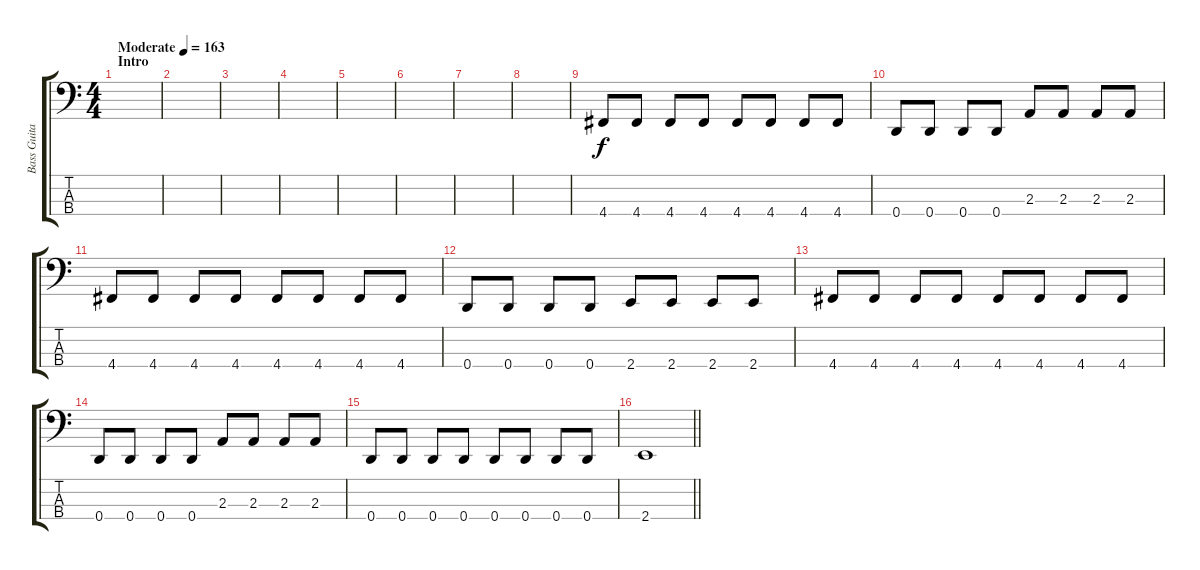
\track ("Bass Guitar" "Bass Guita") {instrument electricbasspick}
\staff {score tabs}
\tuning (F2 C2 G1 D1) {hide}
\ts (4 4)
\section ("" "Intro")
\tempo (163 "Moderate")
\clef f4
\ks c
|
|
|
|
|
|
|
|
4.4.8{instrument synthbass2} 4.4.8 4.4.8 4.4.8 4.4.8 4.4.8 4.4.8 4.4.8 |
0.4.8 0.4.8 0.4.8 0.4.8 2.3.8 2.3.8 2.3.8 2.3.8 |
4.4.8 4.4.8 4.4.8 4.4.8 4.4.8 4.4.8 4.4.8 4.4.8 |
0.4.8 0.4.8 0.4.8 0.4.8 2.4.8 2.4.8 2.4.8 2.4.8 |
4.4.8 4.4.8 4.4.8 4.4.8 4.4.8 4.4.8 4.4.8 4.4.8 |
0.4.8 0.4.8 0.4.8 0.4.8 2.3.8 2.3.8 2.3.8 2.3.8 |
0.4.8 0.4.8 0.4.8 0.4.8 0.4.8 0.4.8 0.4.8 0.4.8 |
\barLineRight lightlight
2.4.1
